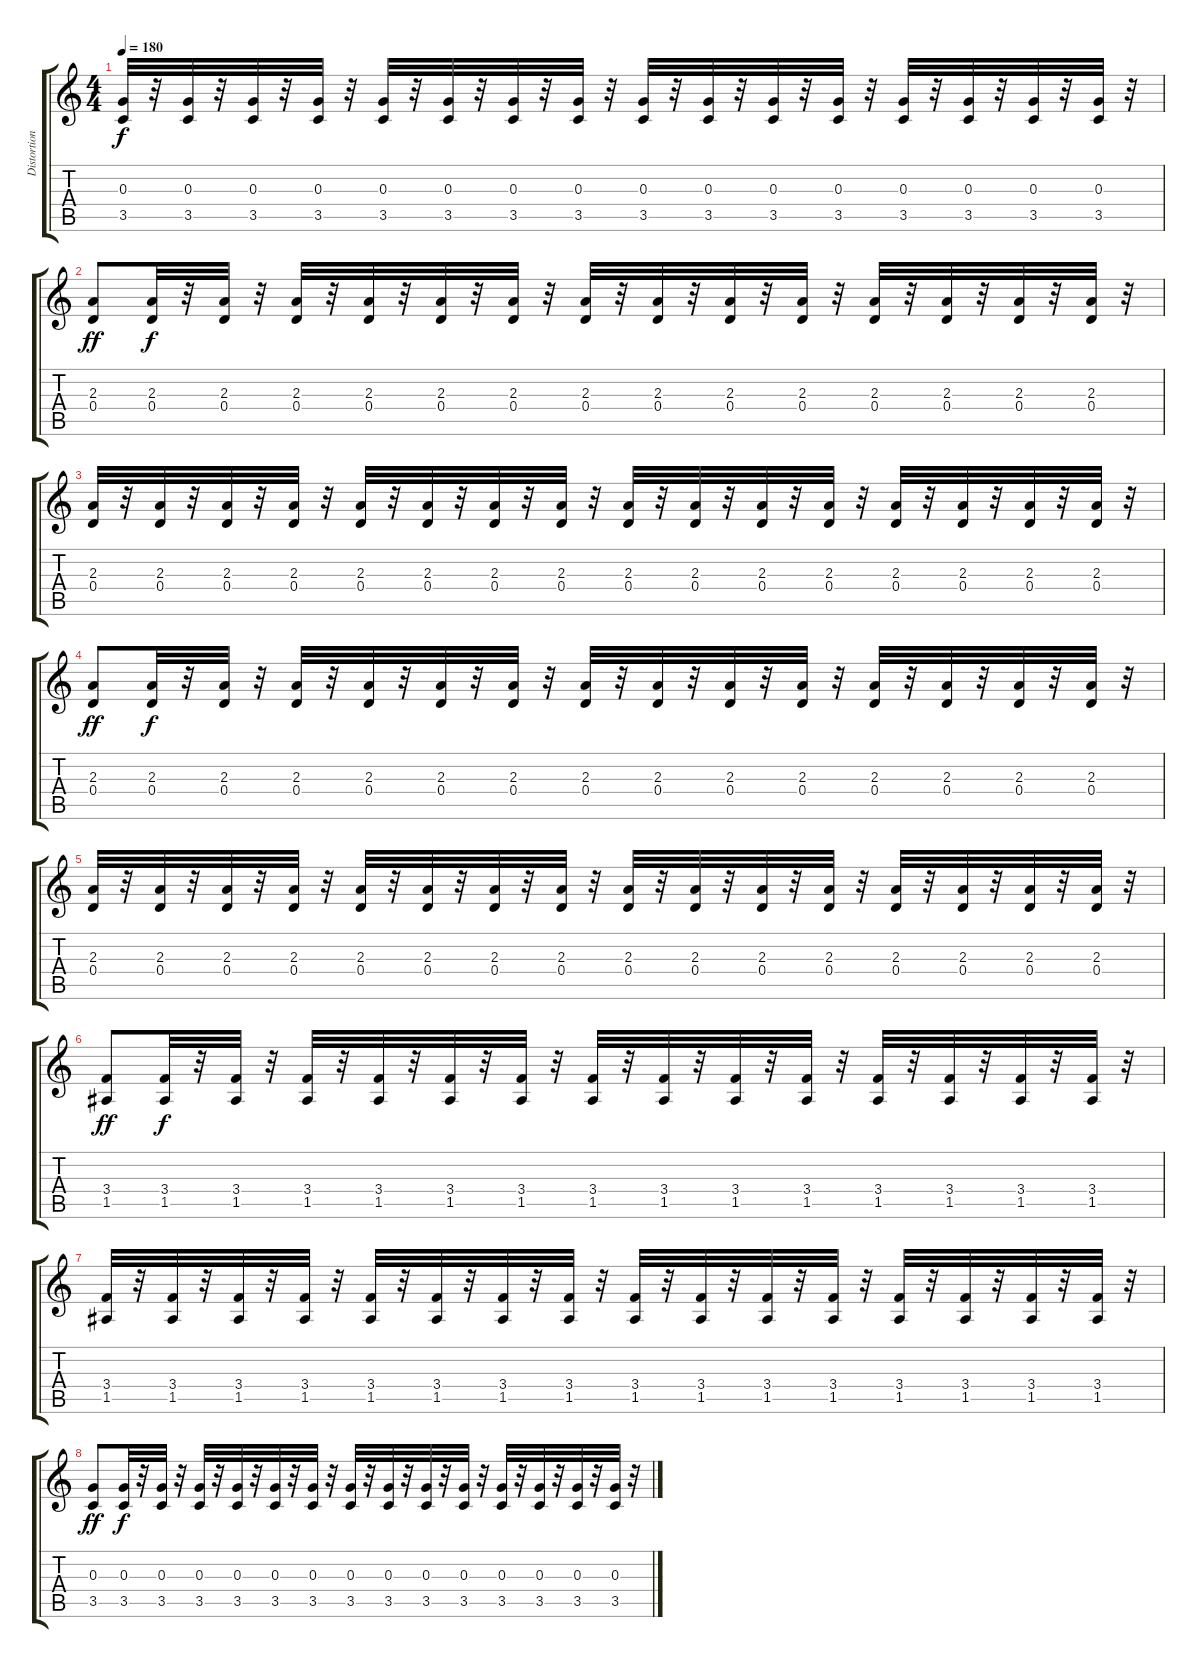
\track ("Distortion Guitar 2" "Distortion") {instrument distortionguitar}
\staff {score tabs}
\tuning (E4 B3 G3 D3 A2 E2) {hide}
\ts (4 4)
\tempo 180
\clef g2
\ks c
(0.3 3.5).32{dy f} r.32 (0.3 3.5).32 r.32 (0.3 3.5).32 r.32 (0.3 3.5).32 r.32 (0.3 3.5).32 r.32 (0.3 3.5).32 r.32 (0.3 3.5).32 r.32 (0.3 3.5).32 r.32 (0.3 3.5).32 r.32 (0.3 3.5).32 r.32 (0.3 3.5).32 r.32 (0.3 3.5).32 r.32 (0.3 3.5).32 r.32 (0.3 3.5).32 r.32 (0.3 3.5).32 r.32 (0.3 3.5).32 r.32 |
(2.3 0.4).8{dy ff} (2.3 0.4).32{dy f} r.32 (2.3 0.4).32 r.32 (2.3 0.4).32 r.32 (2.3 0.4).32 r.32 (2.3 0.4).32 r.32 (2.3 0.4).32 r.32 (2.3 0.4).32 r.32 (2.3 0.4).32 r.32 (2.3 0.4).32 r.32 (2.3 0.4).32 r.32 (2.3 0.4).32 r.32 (2.3 0.4).32 r.32 (2.3 0.4).32 r.32 (2.3 0.4).32 r.32 |
(2.3 0.4).32 r.32 (2.3 0.4).32 r.32 (2.3 0.4).32 r.32 (2.3 0.4).32 r.32 (2.3 0.4).32 r.32 (2.3 0.4).32 r.32 (2.3 0.4).32 r.32 (2.3 0.4).32 r.32 (2.3 0.4).32 r.32 (2.3 0.4).32 r.32 (2.3 0.4).32 r.32 (2.3 0.4).32 r.32 (2.3 0.4).32 r.32 (2.3 0.4).32 r.32 (2.3 0.4).32 r.32 (2.3 0.4).32 r.32 |
(2.3 0.4).8{dy ff} (2.3 0.4).32{dy f} r.32 (2.3 0.4).32 r.32 (2.3 0.4).32 r.32 (2.3 0.4).32 r.32 (2.3 0.4).32 r.32 (2.3 0.4).32 r.32 (2.3 0.4).32 r.32 (2.3 0.4).32 r.32 (2.3 0.4).32 r.32 (2.3 0.4).32 r.32 (2.3 0.4).32 r.32 (2.3 0.4).32 r.32 (2.3 0.4).32 r.32 (2.3 0.4).32 r.32 |
(2.3 0.4).32 r.32 (2.3 0.4).32 r.32 (2.3 0.4).32 r.32 (2.3 0.4).32 r.32 (2.3 0.4).32 r.32 (2.3 0.4).32 r.32 (2.3 0.4).32 r.32 (2.3 0.4).32 r.32 (2.3 0.4).32 r.32 (2.3 0.4).32 r.32 (2.3 0.4).32 r.32 (2.3 0.4).32 r.32 (2.3 0.4).32 r.32 (2.3 0.4).32 r.32 (2.3 0.4).32 r.32 (2.3 0.4).32 r.32 |
(3.4 1.5).8{dy ff} (3.4 1.5).32{dy f} r.32 (3.4 1.5).32 r.32 (3.4 1.5).32 r.32 (3.4 1.5).32 r.32 (3.4 1.5).32 r.32 (3.4 1.5).32 r.32 (3.4 1.5).32 r.32 (3.4 1.5).32 r.32 (3.4 1.5).32 r.32 (3.4 1.5).32 r.32 (3.4 1.5).32 r.32 (3.4 1.5).32 r.32 (3.4 1.5).32 r.32 (3.4 1.5).32 r.32 |
(3.4 1.5).32 r.32 (3.4 1.5).32 r.32 (3.4 1.5).32 r.32 (3.4 1.5).32 r.32 (3.4 1.5).32 r.32 (3.4 1.5).32 r.32 (3.4 1.5).32 r.32 (3.4 1.5).32 r.32 (3.4 1.5).32 r.32 (3.4 1.5).32 r.32 (3.4 1.5).32 r.32 (3.4 1.5).32 r.32 (3.4 1.5).32 r.32 (3.4 1.5).32 r.32 (3.4 1.5).32 r.32 (3.4 1.5).32 r.32 |
(0.3 3.5).8{dy ff} (0.3 3.5).32{dy f} r.32 (0.3 3.5).32 r.32 (0.3 3.5).32 r.32 (0.3 3.5).32 r.32 (0.3 3.5).32 r.32 (0.3 3.5).32 r.32 (0.3 3.5).32 r.32 (0.3 3.5).32 r.32 (0.3 3.5).32 r.32 (0.3 3.5).32 r.32 (0.3 3.5).32 r.32 (0.3 3.5).32 r.32 (0.3 3.5).32 r.32 (0.3 3.5).32 r.32
